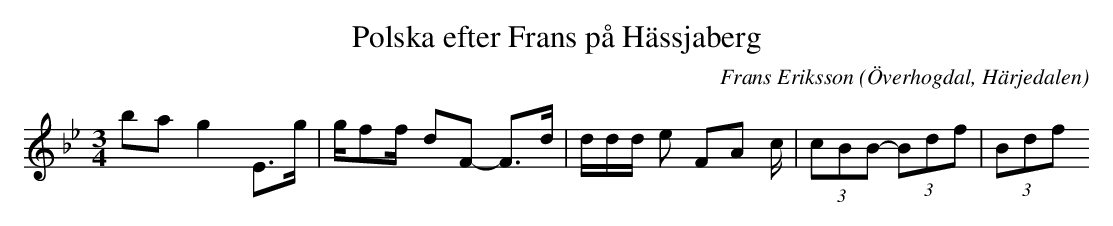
X:1
T:Polska efter Frans på Hässjaberg
O:Överhogdal, Härjedalen
M:3/4
C:Frans Eriksson
K:Bb
ba g2 E>g |g/ff/- dF- F>d|d/d/d/ e4/3 F4/3A4/3 c/| (3cBB -(3Bdf|-(3Bdf
